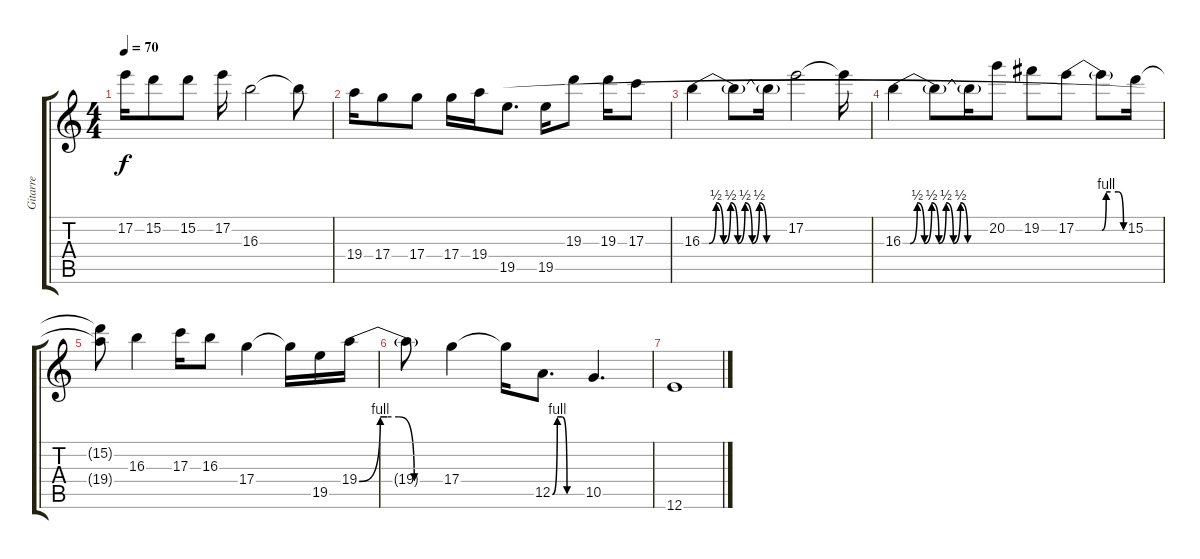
\track ("Gitarre" "Gitarre") {instrument distortionguitar}
\staff {score tabs}
\tuning (E4 B3 G3 D3 A2 E2) {hide}
\ts (4 4)
\tempo 70
\clef g2
\ks c
17.2.16{dy f} 15.2.8 15.2.8 17.2.16 16.3.2 16.3{t}.8 |
19.4.16 17.4.8 17.4.8 17.4.16 19.4.16 19.5.8{d} 19.5.16 19.3.8 19.3.16 17.3.8 |
16.3{be (custom 0 0 5 0 10 2 15 0 20 2 25 0 30 2 35 0 40 2 45 0 60 0)}.4 16.3{t}.8 16.3{t}.16 17.2.2 17.2{t}.16 |
16.3{be (custom 0 0 5 0 10 2 15 0 20 2 25 0 30 2 35 0 40 2 45 0 60 0)}.4 16.3{t}.8 16.3{t}.16 20.2.8 19.2.8 17.2{be (custom 0 0 15 0 21 0 27 0 30 0 35 4 40 4 49 4 55 0 60 0)}.8 17.2{t}.8 15.2.16 |
(15.2{t} 19.4{t}).8 16.3.4 17.3.16 16.3.8 17.4.4 17.4{t}.16 19.5.16 19.4{be (custom 0 0 15 4 20 4 28 4 39 0 60 0)}.16 |
19.4{t}.8 17.4.4 17.4{t}.16 12.5{be (custom 0 0 10 4 20 4 30 0 60 0)}.8{d} 10.5.4{d} |
12.6.1
